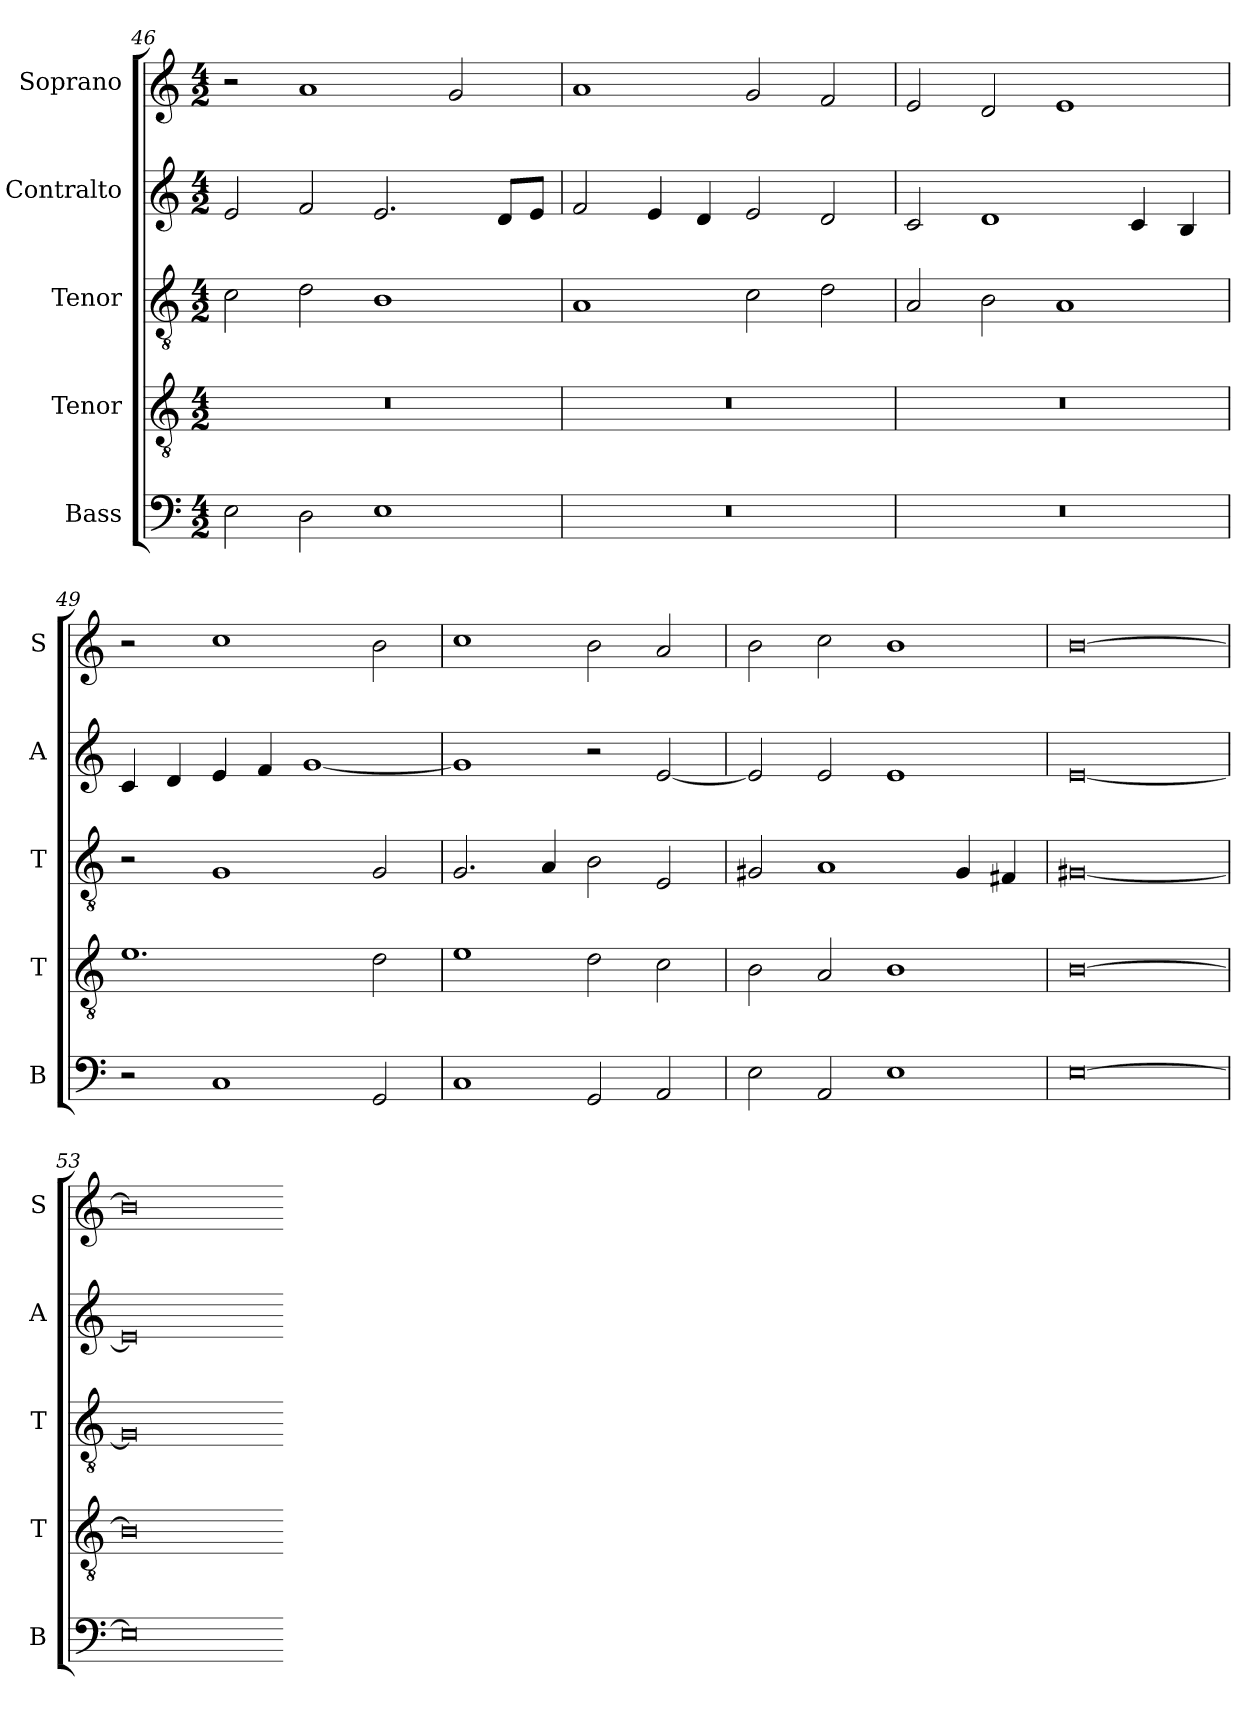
**kern	**kern	**kern	**kern	**kern
*part5	*part4	*part3	*part2	*part1
*staff5	*staff4	*staff3	*staff2	*staff1
*I"Bass	*I"Tenor	*I"Tenor	*I"Contralto	*I"Soprano
*I'B	*I'T	*I'T	*I'A	*I'S
*clefF4	*clefGv2	*clefGv2	*clefG2	*clefG2
*k[]	*k[]	*k[]	*k[]	*k[]
*E:phr	*E:phr	*E:phr	*E:phr	*E:phr
*M4/2	*M4/2	*M4/2	*M4/2	*M4/2
=46	=46	=46	=46	=46
2E	0r	2c	2e	2r
2D	.	2d	2f	1a
1E	.	1B	2.e	.
.	.	.	.	2g
.	.	.	8d/L	.
.	.	.	8e/J	.
=47	=47	=47	=47	=47
0r	0r	1A	2f	1a
.	.	.	4e	.
.	.	.	4d	.
.	.	2c	2e	2g
.	.	2d	2d	2f
=48	=48	=48	=48	=48
0r	0r	2A	2c	2e
.	.	2B	1d	2d
.	.	1A	.	1e
.	.	.	4c	.
.	.	.	4B	.
=49	=49	=49	=49	=49
2r	1.e	2r	4c	2r
.	.	.	4d	.
1C	.	1G	4e	1cc
.	.	.	4f	.
.	.	.	[1g	.
2GG	2d	2G	.	2b
=50	=50	=50	=50	=50
1C	1e	2.G	1g]	1cc
.	.	4A	.	.
2GG	2d	2B	2r	2b
2AA	2c	2E	[2e	2a
=51	=51	=51	=51	=51
2E	2B	2G#X	2e]	2b
2AA	2A	1A	2e	2cc
1E	1B	.	1e	1b
.	.	4G#	.	.
.	.	4F#X	.	.
=52	=52	=52	=52	=52
[0E	[0B	[0G#X	[0e	[0b
=53	=53	=53	=53	=53
0E]	0B]	0G#]	0e]	0b]
=-	=-	=-	=-	=-
*-	*-	*-	*-	*-
